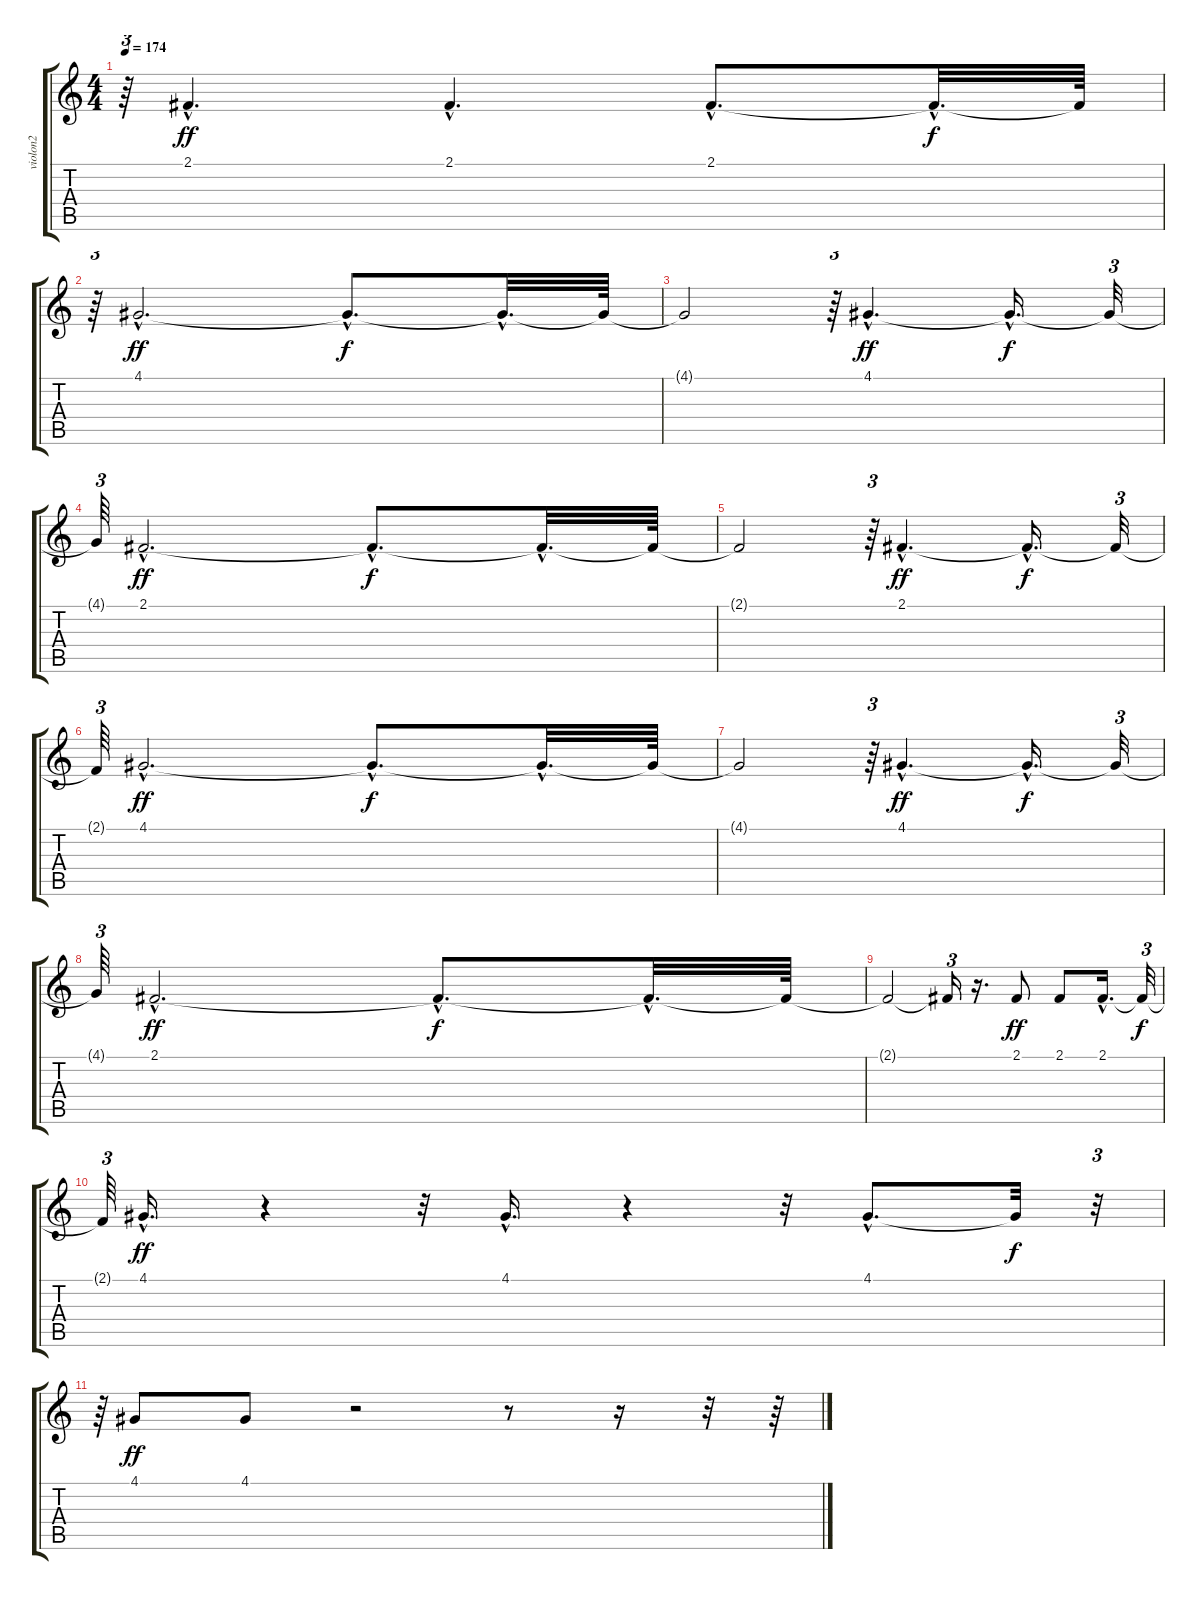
\track ("violon2" "violon2") {instrument stringensemble1}
\staff {score tabs}
\tuning (E4 B3 G3 D3 A2 E2) {hide}
\ts (4 4)
\tempo 174
\clef g2
\ks c
r.64{tu (3 2) dy f} 2.1{hac}.4{d dy ff} 2.1{hac}.4{d} 2.1{hac}.8{d} 2.1{hac t}.32{d dy f} 2.1{t}.64 |
r.64{tu (3 2)} 4.1{hac}.2{d dy ff} 4.1{hac t}.8{d dy f} 4.1{hac t}.32{d} 4.1{t}.64 |
4.1{t}.2 r.64{tu (3 2)} 4.1{hac}.4{d dy ff} 4.1{hac t}.16{d dy f} 4.1{t}.32{tu (3 2)} |
4.1{t}.64{tu (3 2)} 2.1{hac}.2{d dy ff} 2.1{hac t}.8{d dy f} 2.1{hac t}.32{d} 2.1{t}.64 |
2.1{t}.2 r.64{tu (3 2)} 2.1{hac}.4{d dy ff} 2.1{hac t}.16{d dy f} 2.1{t}.32{tu (3 2)} |
2.1{t}.64{tu (3 2)} 4.1{hac}.2{d dy ff} 4.1{hac t}.8{d dy f} 4.1{hac t}.32{d} 4.1{t}.64 |
4.1{t}.2 r.64{tu (3 2)} 4.1{hac}.4{d dy ff} 4.1{hac t}.16{d dy f} 4.1{t}.32{tu (3 2)} |
4.1{t}.64{tu (3 2)} 2.1{hac}.2{d dy ff} 2.1{hac t}.8{d dy f} 2.1{hac t}.32{d} 2.1{t}.64 |
2.1{t}.2 2.1{t}.16{tu (3 2)} r.16{d} 2.1.8{dy ff} 2.1.8 2.1{hac}.16{d} 2.1{t}.32{tu (3 2) dy f} |
2.1{t}.64{tu (3 2)} 4.1{hac}.16{d dy ff} r.4 r.32 4.1{hac}.16{d} r.4 r.32 4.1{hac}.8{d} 4.1{t}.32{dy f} r.32{tu (3 2)} |
r.64{tu (3 2)} 4.1.8{dy ff} 4.1.8 r.2 r.8 r.16 r.32 r.64
